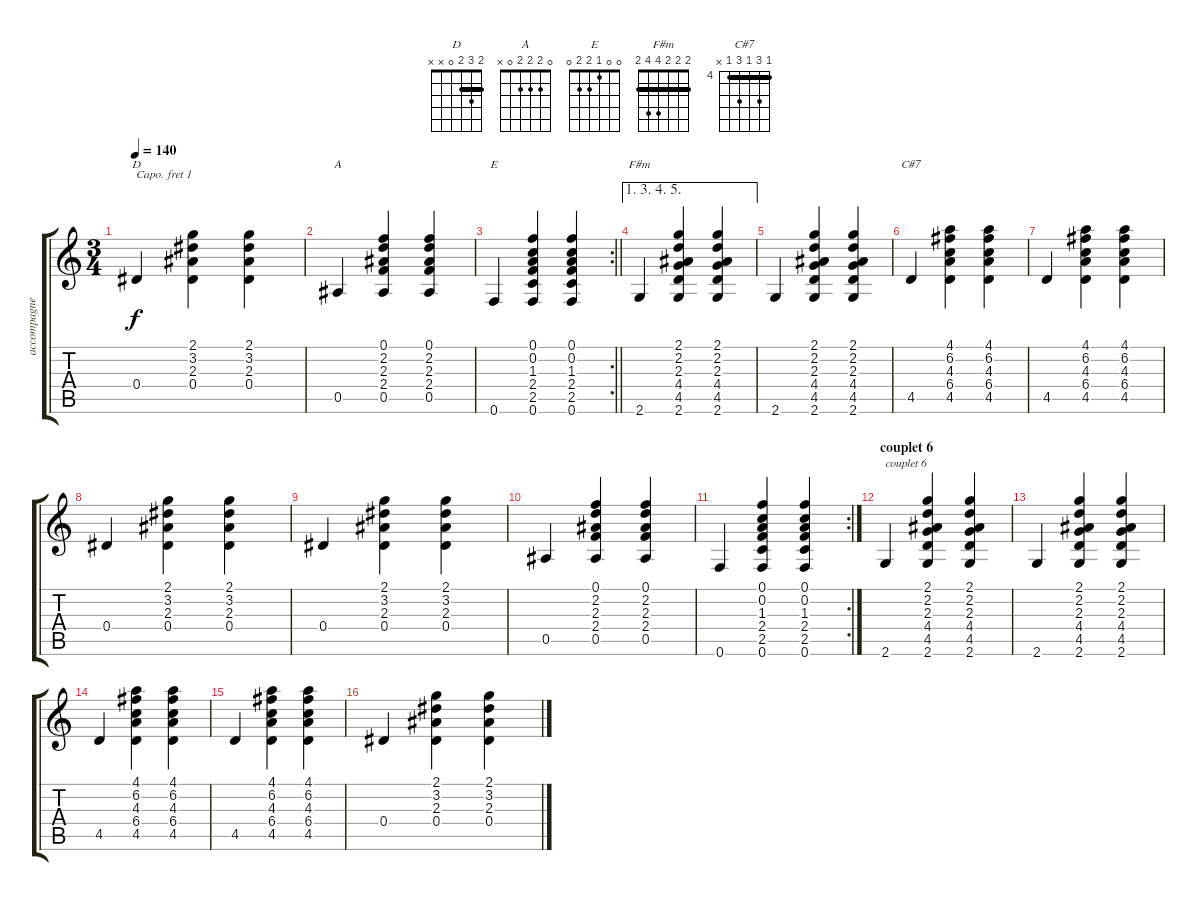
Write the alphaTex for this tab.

\track ("accompagnement" "accompagne") {instrument acousticguitarnylon}
\staff {score tabs}
\capo 1
\tuning (E4 B3 G3 D3 A2 E2) {hide}
\chord ("D" 2 3 2 0 x x) {barre 2}
\chord ("A" 0 2 2 2 0 x)
\chord ("E" 0 0 1 2 2 0)
\chord ("F#m" 2 2 2 4 4 2) {barre 2}
\chord ("C#7" 4 6 4 6 4 x) {firstfret 4 barre 4}
\ts (3 4)
\tempo 140
\clef g2
\ks c
0.4.4{ch "D" dy f} (2.1 3.2 2.3 0.4).4 (2.1 3.2 2.3 0.4).4 |
0.5.4{ch "A"} (0.1 2.2 2.3 2.4 0.5).4 (0.1 2.2 2.3 2.4 0.5).4 |
\rc 2
\barLineRight lightlight
0.6.4{ch "E"} (0.1 0.2 1.3 2.4 2.5 0.6).4 (0.1 0.2 1.3 2.4 2.5 0.6).4 |
\ae (1 3 4 5)
2.6.4{ch "F#m"} (2.1 2.2 2.3 4.4 4.5 2.6).4 (2.1 2.2 2.3 4.4 4.5 2.6).4 |
2.6.4 (2.1 2.2 2.3 4.4 4.5 2.6).4 (2.1 2.2 2.3 4.4 4.5 2.6).4 |
4.5.4{ch "C#7"} (4.1 6.2 4.3 6.4 4.5).4 (4.1 6.2 4.3 6.4 4.5).4 |
4.5.4 (4.1 6.2 4.3 6.4 4.5).4 (4.1 6.2 4.3 6.4 4.5).4 |
0.4.4 (2.1 3.2 2.3 0.4).4 (2.1 3.2 2.3 0.4).4 |
0.4.4 (2.1 3.2 2.3 0.4).4 (2.1 3.2 2.3 0.4).4 |
0.5.4 (0.1 2.2 2.3 2.4 0.5).4 (0.1 2.2 2.3 2.4 0.5).4 |
\rc 2
0.6.4 (0.1 0.2 1.3 2.4 2.5 0.6).4 (0.1 0.2 1.3 2.4 2.5 0.6).4 |
\section ("" "couplet 6")
2.6.4{txt "couplet 6"} (2.1 2.2 2.3 4.4 4.5 2.6).4 (2.1 2.2 2.3 4.4 4.5 2.6).4 |
2.6.4 (2.1 2.2 2.3 4.4 4.5 2.6).4 (2.1 2.2 2.3 4.4 4.5 2.6).4 |
4.5.4 (4.1 6.2 4.3 6.4 4.5).4 (4.1 6.2 4.3 6.4 4.5).4 |
4.5.4 (4.1 6.2 4.3 6.4 4.5).4 (4.1 6.2 4.3 6.4 4.5).4 |
0.4.4 (2.1 3.2 2.3 0.4).4 (2.1 3.2 2.3 0.4).4
